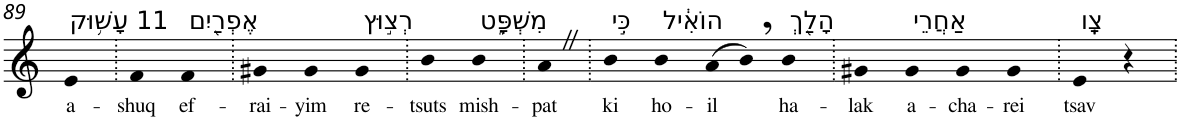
**kern	**text
*part1	*part1
*staff1	*staff1
*I"Piano	*
*I'Pno	*
!!LO:PB:g=z
*clefG2	*
*k[]	*
=89	=89
!LO:TX:a:t=11 עָשׁ֥וּק	!
!	!LO:LY:b
4e	a-
=90.	=90.
!	!LO:LY:b
4f	-shuq
!LO:TX:a:t=אֶפְרַ֖יִם	!
!	!LO:LY:b
4f	ef-
=91.	=91.
!	!LO:LY:b
4g#X	-rai-
!	!LO:LY:b
4g#	-yim
!LO:TX:a:t=רְצ֣וּץ	!
!	!LO:LY:b
4g#	re-
=92.	=92.
!	!LO:LY:b
4b	-tsuts
!LO:TX:a:t=מִשְׁפָּ֑ט	!
!	!LO:LY:b
4b	mish-
=93.	=93.
!	!LO:LY:b
4aZ	-pat
=94.	=94.
!LO:TX:a:t=כִּ֣י	!
!	!LO:LY:b
4b	ki
!LO:TX:a:t=הוֹאִ֔יל	!
!	!LO:LY:b
4b	ho-
!	!LO:LY:b
(>8a	-il
8b,)	.
!LO:TX:a:t=הָלַ֖ךְ	!
!	!LO:LY:b
4b	ha-
=95.	=95.
!	!LO:LY:b
4g#X	-lak
!LO:TX:a:t=אַחֲרֵי	!
!	!LO:LY:b
4g#	a-
!	!LO:LY:b
4g#	-cha-
!	!LO:LY:b
4g#	-rei
=96.	=96.
!LO:TX:a:t=צָֽו	!
!	!LO:LY:b
4e	tsav
4r	.
=.	=.
*-	*-
